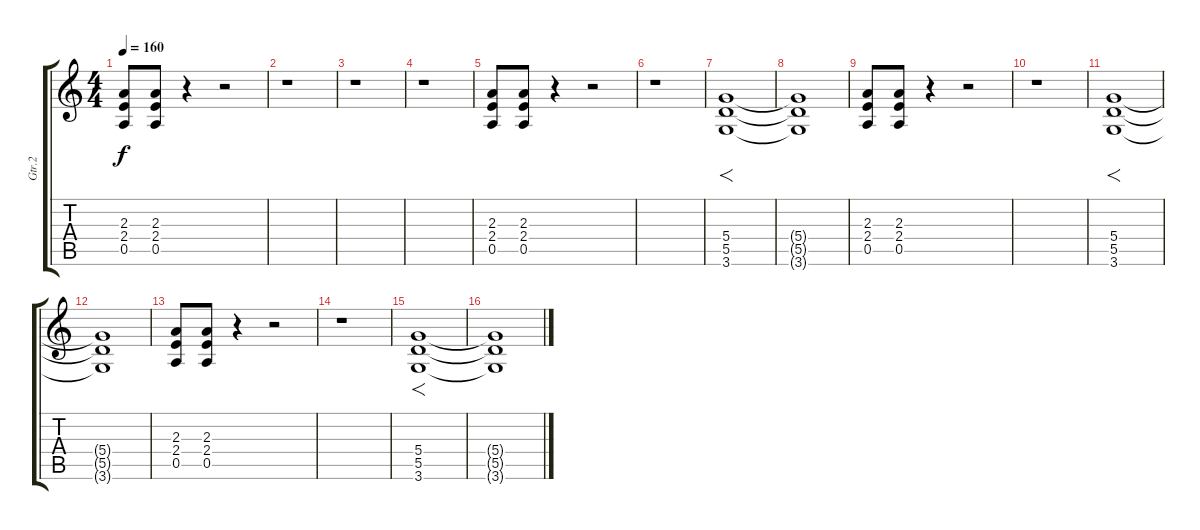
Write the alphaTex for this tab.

\track ("Gtr.2" "Gtr.2") {instrument overdrivenguitar}
\staff {score tabs}
\tuning (E4 B3 G3 D3 A2 E2) {hide}
\ts (4 4)
\tempo 160
\clef g2
\ks c
(2.3 2.4 0.5).8{dy f instrument overdrivenguitar} (2.3 2.4 0.5).8 r.4 r.2 |
r.1 |
r.1 |
r.1 |
(2.3 2.4 0.5).8 (2.3 2.4 0.5).8 r.4 r.2 |
r.1 |
(5.4 5.5 3.6).1{f} |
(5.4{t} 5.5{t} 3.6{t}).1 |
(2.3 2.4 0.5).8 (2.3 2.4 0.5).8 r.4 r.2 |
r.1 |
(5.4 5.5 3.6).1{f} |
(5.4{t} 5.5{t} 3.6{t}).1 |
(2.3 2.4 0.5).8 (2.3 2.4 0.5).8 r.4 r.2 |
r.1 |
(5.4 5.5 3.6).1{f} |
(5.4{t} 5.5{t} 3.6{t}).1
